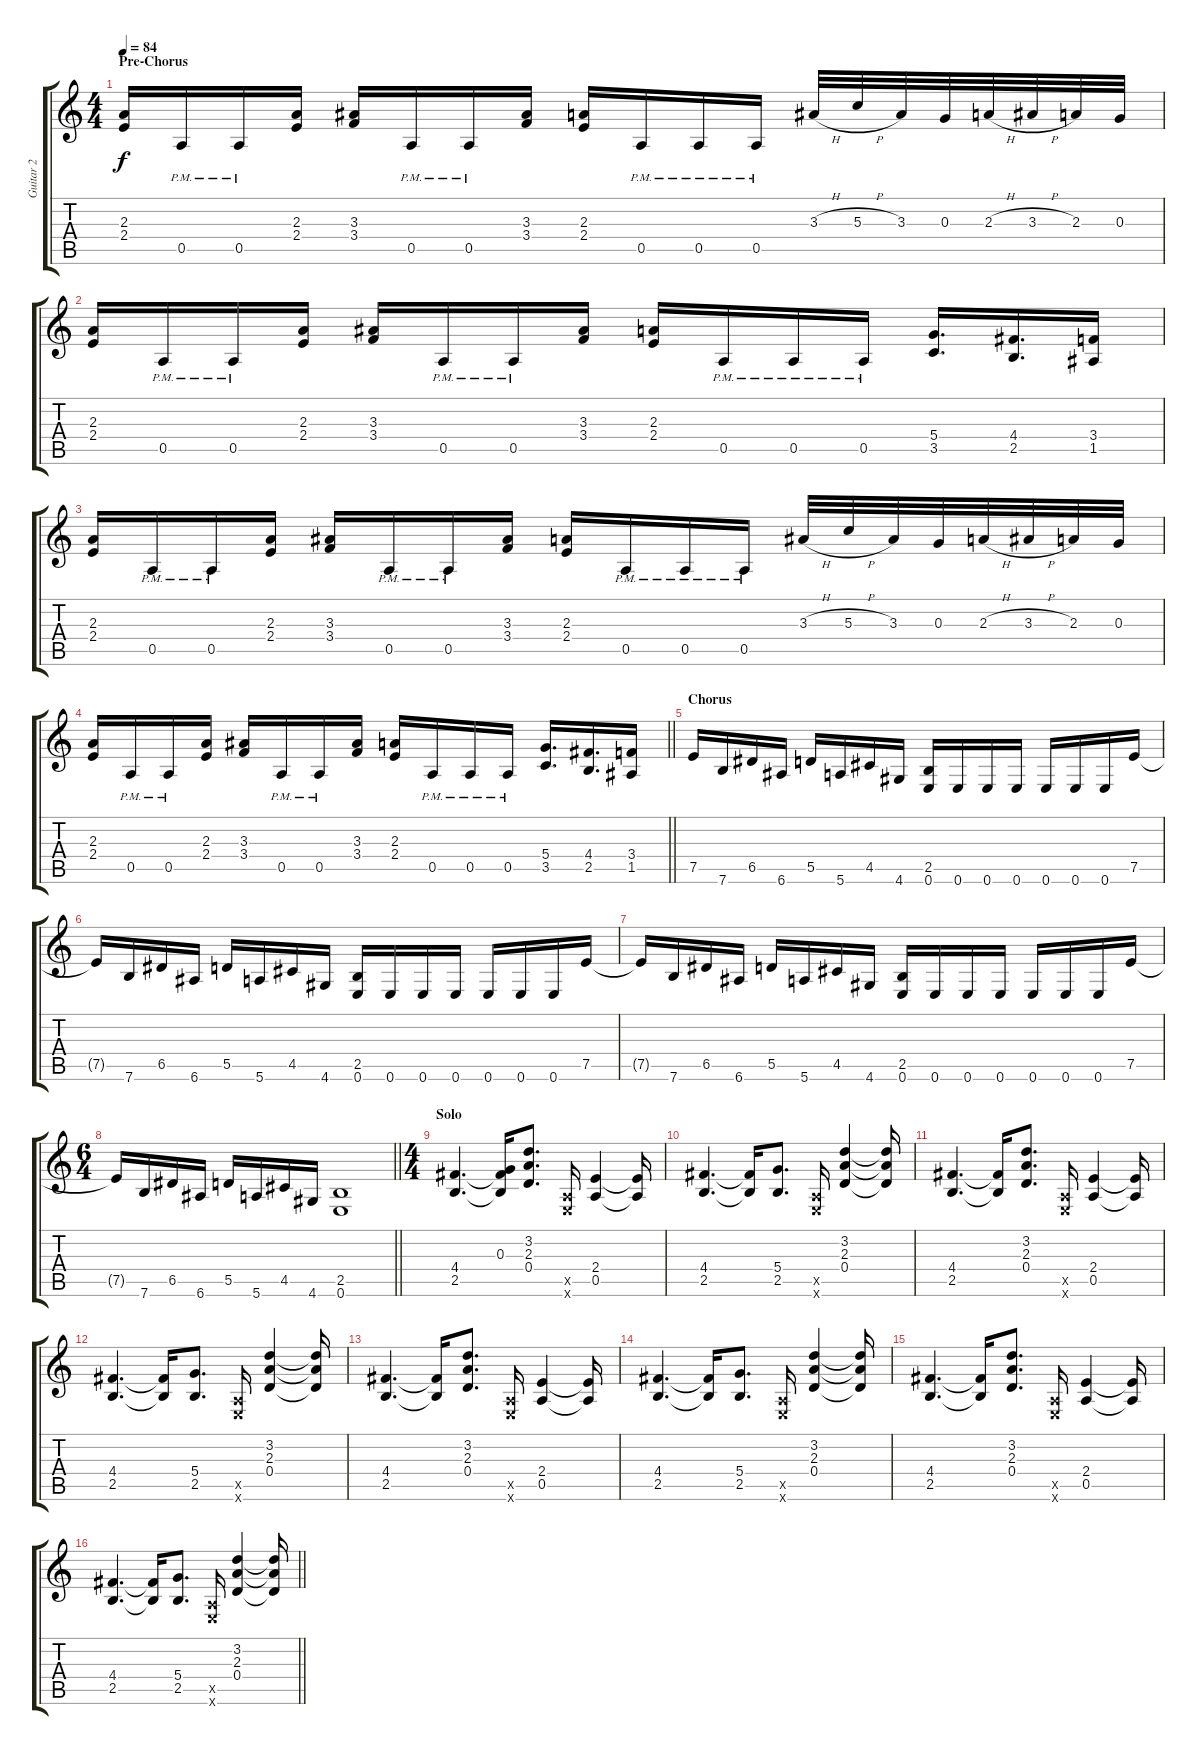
\track ("Guitar 2" "Guitar 2") {instrument distortionguitar}
\staff {score tabs}
\tuning (E4 B3 G3 D3 A2 E2) {hide}
\ts (4 4)
\section ("" "Pre-Chorus")
\tempo 84
\clef g2
\ks c
(2.3 2.4).16{dy f} 0.5{pm}.16 0.5{pm}.16 (2.3 2.4).16 (3.3 3.4).16 0.5{pm}.16 0.5{pm}.16 (3.3 3.4).16 (2.3 2.4).16 0.5{pm}.16 0.5{pm}.16 0.5{pm}.16 3.3{h}.32 5.3{h}.32 3.3.32 0.3.32 2.3{h}.32 3.3{h}.32 2.3.32 0.3.32 |
(2.3 2.4).16 0.5{pm}.16 0.5{pm}.16 (2.3 2.4).16 (3.3 3.4).16 0.5{pm}.16 0.5{pm}.16 (3.3 3.4).16 (2.3 2.4).16 0.5{pm}.16 0.5{pm}.16 0.5{pm}.16 (5.4 3.5).16{d} (4.4 2.5).16{d} (3.4 1.5).16 |
(2.3 2.4).16 0.5{pm}.16 0.5{pm}.16 (2.3 2.4).16 (3.3 3.4).16 0.5{pm}.16 0.5{pm}.16 (3.3 3.4).16 (2.3 2.4).16 0.5{pm}.16 0.5{pm}.16 0.5{pm}.16 3.3{h}.32 5.3{h}.32 3.3.32 0.3.32 2.3{h}.32 3.3{h}.32 2.3.32 0.3.32 |
\barLineRight lightlight
(2.3 2.4).16 0.5{pm}.16 0.5{pm}.16 (2.3 2.4).16 (3.3 3.4).16 0.5{pm}.16 0.5{pm}.16 (3.3 3.4).16 (2.3 2.4).16 0.5{pm}.16 0.5{pm}.16 0.5{pm}.16 (5.4 3.5).16{d} (4.4 2.5).16{d} (3.4 1.5).16 |
\section ("" "Chorus")
7.5.16 7.6.16 6.5.16 6.6.16 5.5.16 5.6.16 4.5.16 4.6.16 (2.5 0.6).16 0.6.16 0.6.16 0.6.16 0.6.16 0.6.16 0.6.16 7.5.16 |
7.5{t}.16 7.6.16 6.5.16 6.6.16 5.5.16 5.6.16 4.5.16 4.6.16 (2.5 0.6).16 0.6.16 0.6.16 0.6.16 0.6.16 0.6.16 0.6.16 7.5.16 |
7.5{t}.16 7.6.16 6.5.16 6.6.16 5.5.16 5.6.16 4.5.16 4.6.16 (2.5 0.6).16 0.6.16 0.6.16 0.6.16 0.6.16 0.6.16 0.6.16 7.5.16 |
\ts (6 4)
\barLineRight lightlight
7.5{t}.16 7.6.16 6.5.16 6.6.16 5.5.16 5.6.16 4.5.16 4.6.16 (2.5 0.6).1 |
\ts (4 4)
\section ("" "Solo")
(4.4 2.5).4{d} (0.3 4.4{t} 2.5{t}).16 (3.2 2.3 0.4).8{d} (0.5{x} 0.6{x}).16 (2.4 0.5).4 (2.4{t} 0.5{t}).16 |
(4.4 2.5).4{d} (4.4{t} 2.5{t}).16 (5.4 2.5).8{d} (0.5{x} 0.6{x}).16 (3.2 2.3 0.4).4 (3.2{t} 2.3{t} 0.4{t}).16 |
(4.4 2.5).4{d} (4.4{t} 2.5{t}).16 (3.2 2.3 0.4).8{d} (0.5{x} 0.6{x}).16 (2.4 0.5).4 (2.4{t} 0.5{t}).16 |
(4.4 2.5).4{d} (4.4{t} 2.5{t}).16 (5.4 2.5).8{d} (0.5{x} 0.6{x}).16 (3.2 2.3 0.4).4 (3.2{t} 2.3{t} 0.4{t}).16 |
(4.4 2.5).4{d} (4.4{t} 2.5{t}).16 (3.2 2.3 0.4).8{d} (0.5{x} 0.6{x}).16 (2.4 0.5).4 (2.4{t} 0.5{t}).16 |
(4.4 2.5).4{d} (4.4{t} 2.5{t}).16 (5.4 2.5).8{d} (0.5{x} 0.6{x}).16 (3.2 2.3 0.4).4 (3.2{t} 2.3{t} 0.4{t}).16 |
(4.4 2.5).4{d} (4.4{t} 2.5{t}).16 (3.2 2.3 0.4).8{d} (0.5{x} 0.6{x}).16 (2.4 0.5).4 (2.4{t} 0.5{t}).16 |
\barLineRight lightlight
(4.4 2.5).4{d} (4.4{t} 2.5{t}).16 (5.4 2.5).8{d} (0.5{x} 0.6{x}).16 (3.2 2.3 0.4).4 (3.2{t} 2.3{t} 0.4{t}).16
